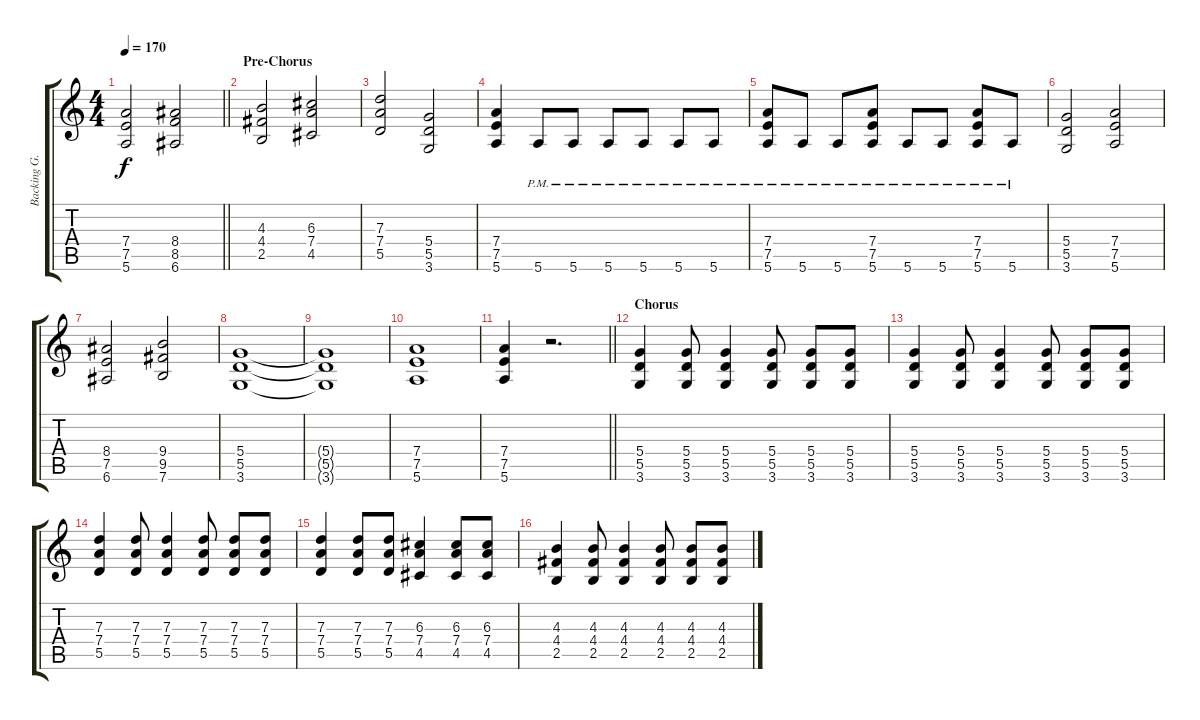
\track ("Backing G. 1" "Backing G.") {instrument overdrivenguitar}
\staff {score tabs}
\tuning (E4 B3 G3 D3 A2 E2) {hide}
\ts (4 4)
\tempo 170
\clef g2
\barLineRight lightlight
\ks c
(7.4 7.5 5.6).2{dy f} (8.4 8.5 6.6).2 |
\section ("" "Pre-Chorus")
(4.3 4.4 2.5).2 (6.3 7.4 4.5).2 |
(7.3 7.4 5.5).2 (5.4 5.5 3.6).2 |
(7.4 7.5 5.6).4 5.6{pm}.8 5.6{pm}.8 5.6{pm}.8 5.6{pm}.8 5.6{pm}.8 5.6{pm}.8 |
(7.4 7.5 5.6{pm}).8 5.6{pm}.8 5.6{pm}.8 (7.4 7.5 5.6{pm}).8 5.6{pm}.8 5.6{pm}.8 (7.4 7.5 5.6{pm}).8 5.6{pm}.8 |
(5.4 5.5 3.6).2 (7.4 7.5 5.6).2 |
(8.4 7.5 6.6).2 (9.4 9.5 7.6).2 |
(5.4 5.5 3.6).1 |
(5.4{t} 5.5{t} 3.6{t}).1 |
(7.4 7.5 5.6).1 |
\barLineRight lightlight
(7.4 7.5 5.6).4 r.2{d} |
\section ("" "Chorus")
(5.4 5.5 3.6).4 (5.4 5.5 3.6).8 (5.4 5.5 3.6).4 (5.4 5.5 3.6).8 (5.4 5.5 3.6).8 (5.4 5.5 3.6).8 |
(5.4 5.5 3.6).4 (5.4 5.5 3.6).8 (5.4 5.5 3.6).4 (5.4 5.5 3.6).8 (5.4 5.5 3.6).8 (5.4 5.5 3.6).8 |
(7.3 7.4 5.5).4 (7.3 7.4 5.5).8 (7.3 7.4 5.5).4 (7.3 7.4 5.5).8 (7.3 7.4 5.5).8 (7.3 7.4 5.5).8 |
(7.3 7.4 5.5).4 (7.3 7.4 5.5).8 (7.3 7.4 5.5).8 (6.3 7.4 4.5).4 (6.3 7.4 4.5).8 (6.3 7.4 4.5).8 |
(4.3 4.4 2.5).4 (4.3 4.4 2.5).8 (4.3 4.4 2.5).4 (4.3 4.4 2.5).8 (4.3 4.4 2.5).8 (4.3 4.4 2.5).8
